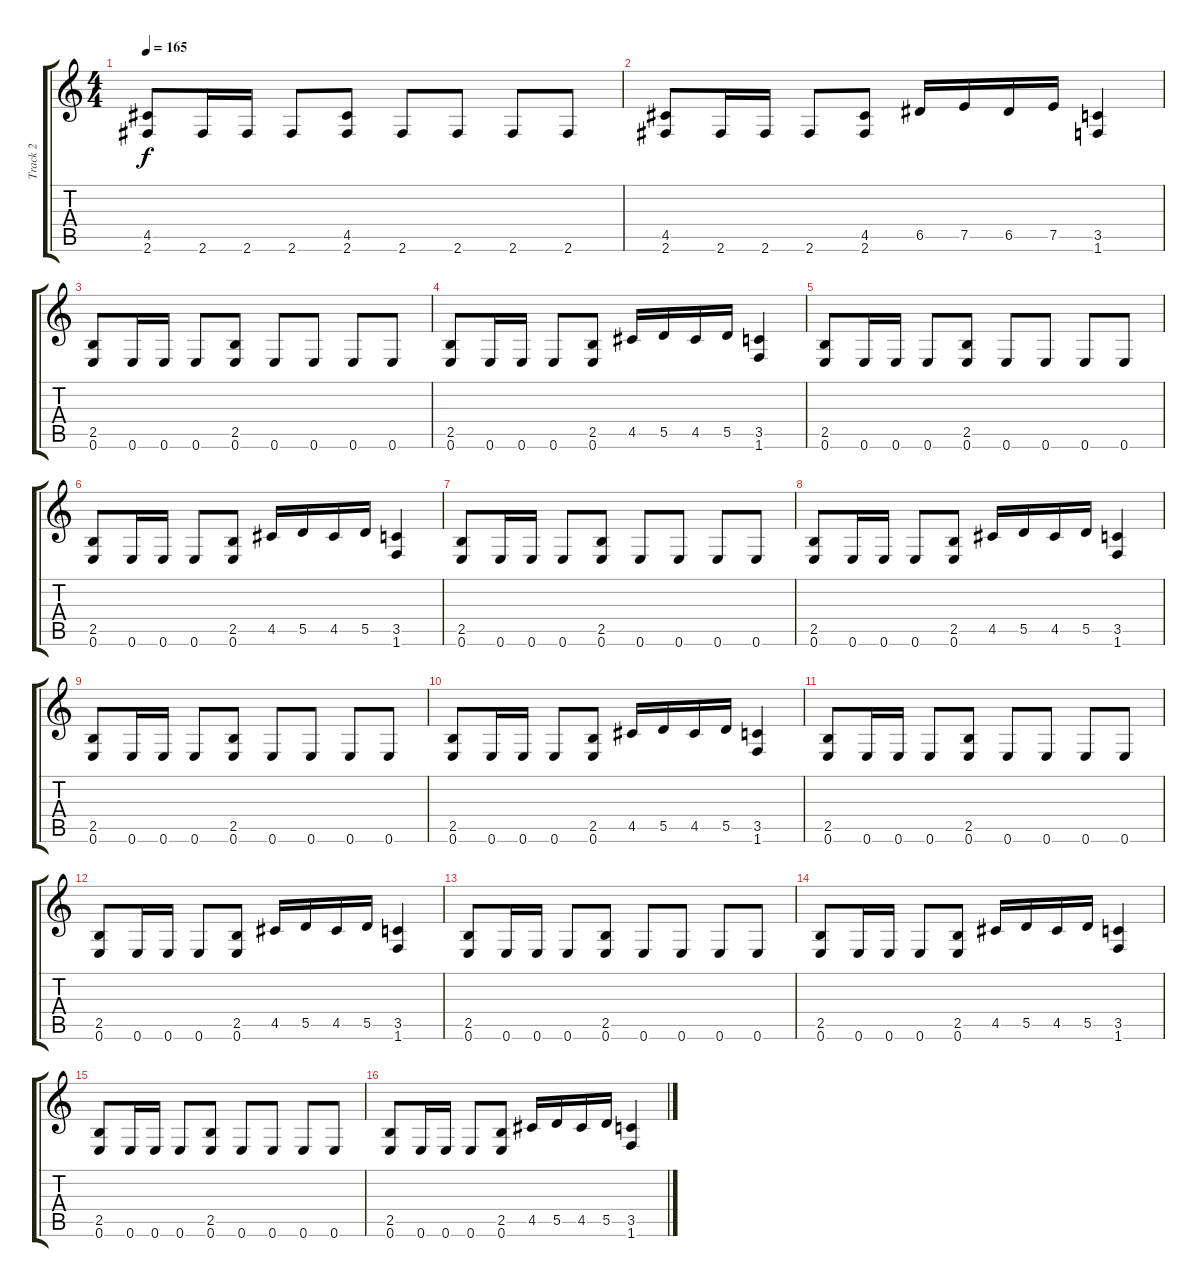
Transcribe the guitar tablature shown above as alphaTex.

\track ("Track 2" "Track 2") {instrument distortionguitar}
\staff {score tabs}
\tuning (E4 B3 G3 D3 A2 E2) {hide}
\ts (4 4)
\tempo 165
\clef g2
\ks c
(4.5 2.6).8{dy f} 2.6.16 2.6.16 2.6.8 (4.5 2.6).8 2.6.8 2.6.8 2.6.8 2.6.8 |
(4.5 2.6).8 2.6.16 2.6.16 2.6.8 (4.5 2.6).8 6.5.16 7.5.16 6.5.16 7.5.16 (3.5 1.6).4 |
(2.5 0.6).8 0.6.16 0.6.16 0.6.8 (2.5 0.6).8 0.6.8 0.6.8 0.6.8 0.6.8 |
(2.5 0.6).8 0.6.16 0.6.16 0.6.8 (2.5 0.6).8 4.5.16 5.5.16 4.5.16 5.5.16 (3.5 1.6).4 |
(2.5 0.6).8 0.6.16 0.6.16 0.6.8 (2.5 0.6).8 0.6.8 0.6.8 0.6.8 0.6.8 |
(2.5 0.6).8 0.6.16 0.6.16 0.6.8 (2.5 0.6).8 4.5.16 5.5.16 4.5.16 5.5.16 (3.5 1.6).4 |
(2.5 0.6).8 0.6.16 0.6.16 0.6.8 (2.5 0.6).8 0.6.8 0.6.8 0.6.8 0.6.8 |
(2.5 0.6).8 0.6.16 0.6.16 0.6.8 (2.5 0.6).8 4.5.16 5.5.16 4.5.16 5.5.16 (3.5 1.6).4 |
(2.5 0.6).8 0.6.16 0.6.16 0.6.8 (2.5 0.6).8 0.6.8 0.6.8 0.6.8 0.6.8 |
(2.5 0.6).8 0.6.16 0.6.16 0.6.8 (2.5 0.6).8 4.5.16 5.5.16 4.5.16 5.5.16 (3.5 1.6).4 |
(2.5 0.6).8 0.6.16 0.6.16 0.6.8 (2.5 0.6).8 0.6.8 0.6.8 0.6.8 0.6.8 |
(2.5 0.6).8 0.6.16 0.6.16 0.6.8 (2.5 0.6).8 4.5.16 5.5.16 4.5.16 5.5.16 (3.5 1.6).4 |
(2.5 0.6).8 0.6.16 0.6.16 0.6.8 (2.5 0.6).8 0.6.8 0.6.8 0.6.8 0.6.8 |
(2.5 0.6).8 0.6.16 0.6.16 0.6.8 (2.5 0.6).8 4.5.16 5.5.16 4.5.16 5.5.16 (3.5 1.6).4 |
(2.5 0.6).8 0.6.16 0.6.16 0.6.8 (2.5 0.6).8 0.6.8 0.6.8 0.6.8 0.6.8 |
(2.5 0.6).8 0.6.16 0.6.16 0.6.8 (2.5 0.6).8 4.5.16 5.5.16 4.5.16 5.5.16 (3.5 1.6).4
